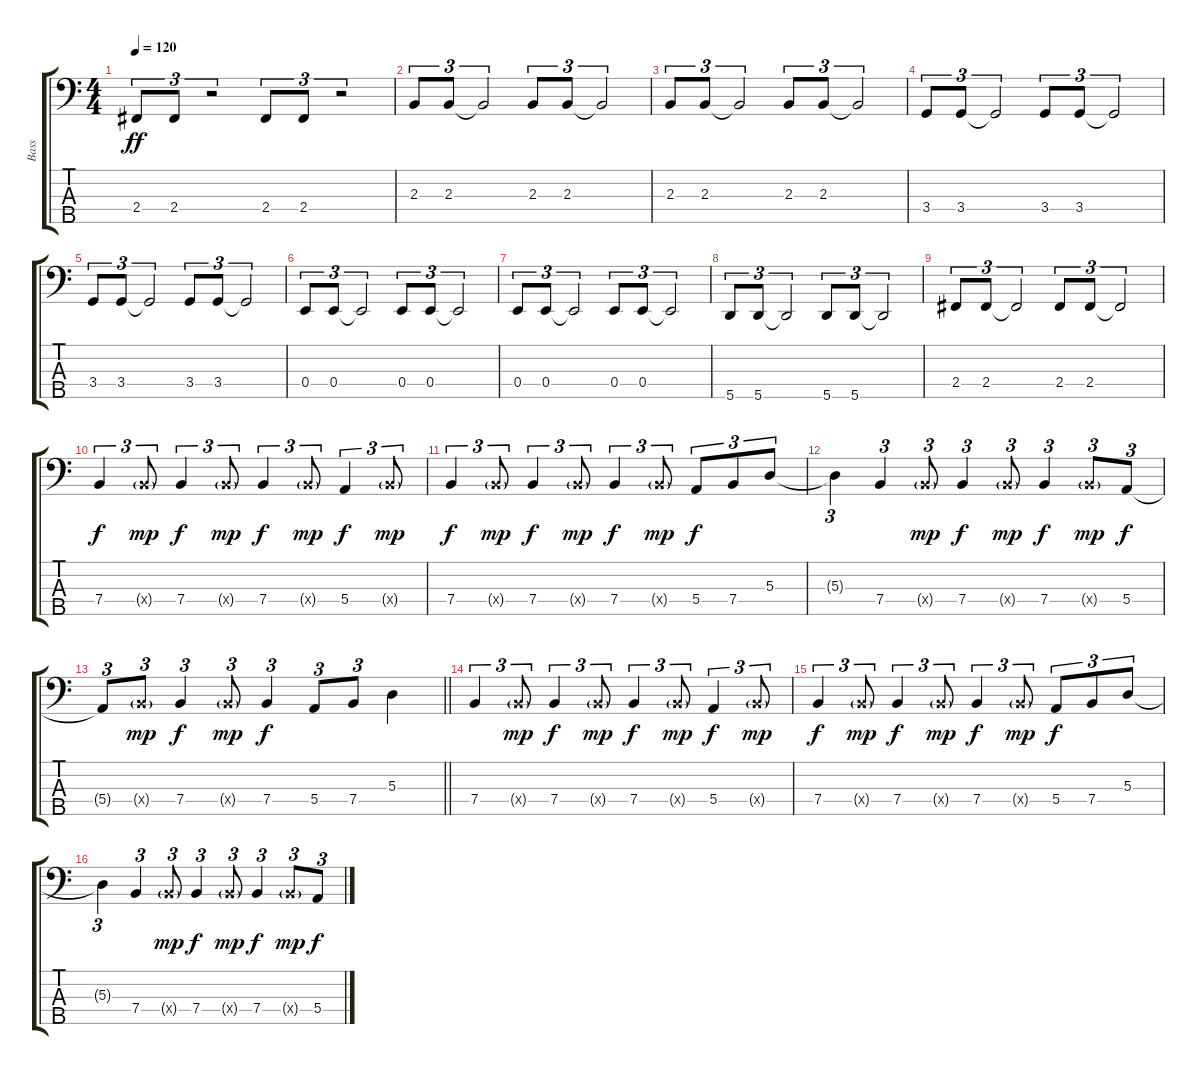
\track ("Bass" "Bass") {instrument electricbassfinger}
\staff {score tabs}
\tuning (G2 D2 A1 E1 A0) {hide}
\ts (4 4)
\tempo 120
\clef f4
\ks c
2.4.8{tu (3 2) dy ff} 2.4.8{tu (3 2)} r.2{tu (3 2)} 2.4.8{tu (3 2)} 2.4.8{tu (3 2)} r.2{tu (3 2)} |
2.3.8{tu (3 2)} 2.3.8{tu (3 2)} 2.3{t}.2{tu (3 2)} 2.3.8{tu (3 2)} 2.3.8{tu (3 2)} 2.3{t}.2{tu (3 2)} |
2.3.8{tu (3 2)} 2.3.8{tu (3 2)} 2.3{t}.2{tu (3 2)} 2.3.8{tu (3 2)} 2.3.8{tu (3 2)} 2.3{t}.2{tu (3 2)} |
3.4.8{tu (3 2)} 3.4.8{tu (3 2)} 3.4{t}.2{tu (3 2)} 3.4.8{tu (3 2)} 3.4.8{tu (3 2)} 3.4{t}.2{tu (3 2)} |
3.4.8{tu (3 2)} 3.4.8{tu (3 2)} 3.4{t}.2{tu (3 2)} 3.4.8{tu (3 2)} 3.4.8{tu (3 2)} 3.4{t}.2{tu (3 2)} |
0.4.8{tu (3 2)} 0.4.8{tu (3 2)} 0.4{t}.2{tu (3 2)} 0.4.8{tu (3 2)} 0.4.8{tu (3 2)} 0.4{t}.2{tu (3 2)} |
0.4.8{tu (3 2)} 0.4.8{tu (3 2)} 0.4{t}.2{tu (3 2)} 0.4.8{tu (3 2)} 0.4.8{tu (3 2)} 0.4{t}.2{tu (3 2)} |
5.5.8{tu (3 2)} 5.5.8{tu (3 2)} 5.5{t}.2{tu (3 2)} 5.5.8{tu (3 2)} 5.5.8{tu (3 2)} 5.5{t}.2{tu (3 2)} |
2.4.8{tu (3 2)} 2.4.8{tu (3 2)} 2.4{t}.2{tu (3 2)} 2.4.8{tu (3 2)} 2.4.8{tu (3 2)} 2.4{t}.2{tu (3 2)} |
7.4.4{tu (3 2) dy f} 7.4{g x}.8{tu (3 2) dy mp} 7.4.4{tu (3 2) dy f} 7.4{g x}.8{tu (3 2) dy mp} 7.4.4{tu (3 2) dy f} 7.4{g x}.8{tu (3 2) dy mp} 5.4.4{tu (3 2) dy f} 7.4{g x}.8{tu (3 2) dy mp} |
7.4.4{tu (3 2) dy f} 7.4{g x}.8{tu (3 2) dy mp} 7.4.4{tu (3 2) dy f} 7.4{g x}.8{tu (3 2) dy mp} 7.4.4{tu (3 2) dy f} 7.4{g x}.8{tu (3 2) dy mp} 5.4.8{tu (3 2) dy f} 7.4.8{tu (3 2)} 5.3.8{tu (3 2)} |
5.3{t}.4{tu (3 2)} 7.4.4{tu (3 2)} 7.4{g x}.8{tu (3 2) dy mp} 7.4.4{tu (3 2) dy f} 7.4{g x}.8{tu (3 2) dy mp} 7.4.4{tu (3 2) dy f} 7.4{g x}.8{tu (3 2) dy mp} 5.4.8{tu (3 2) dy f} |
\barLineRight lightlight
5.4{t}.8{tu (3 2)} 7.4{g x}.8{tu (3 2) dy mp} 7.4.4{tu (3 2) dy f} 7.4{g x}.8{tu (3 2) dy mp} 7.4.4{tu (3 2) dy f} 5.4.8{tu (3 2)} 7.4.8{tu (3 2)} 5.3.4 |
\section ("" "")
7.4.4{tu (3 2)} 7.4{g x}.8{tu (3 2) dy mp} 7.4.4{tu (3 2) dy f} 7.4{g x}.8{tu (3 2) dy mp} 7.4.4{tu (3 2) dy f} 7.4{g x}.8{tu (3 2) dy mp} 5.4.4{tu (3 2) dy f} 7.4{g x}.8{tu (3 2) dy mp} |
7.4.4{tu (3 2) dy f} 7.4{g x}.8{tu (3 2) dy mp} 7.4.4{tu (3 2) dy f} 7.4{g x}.8{tu (3 2) dy mp} 7.4.4{tu (3 2) dy f} 7.4{g x}.8{tu (3 2) dy mp} 5.4.8{tu (3 2) dy f} 7.4.8{tu (3 2)} 5.3.8{tu (3 2)} |
5.3{t}.4{tu (3 2)} 7.4.4{tu (3 2)} 7.4{g x}.8{tu (3 2) dy mp} 7.4.4{tu (3 2) dy f} 7.4{g x}.8{tu (3 2) dy mp} 7.4.4{tu (3 2) dy f} 7.4{g x}.8{tu (3 2) dy mp} 5.4.8{tu (3 2) dy f}
